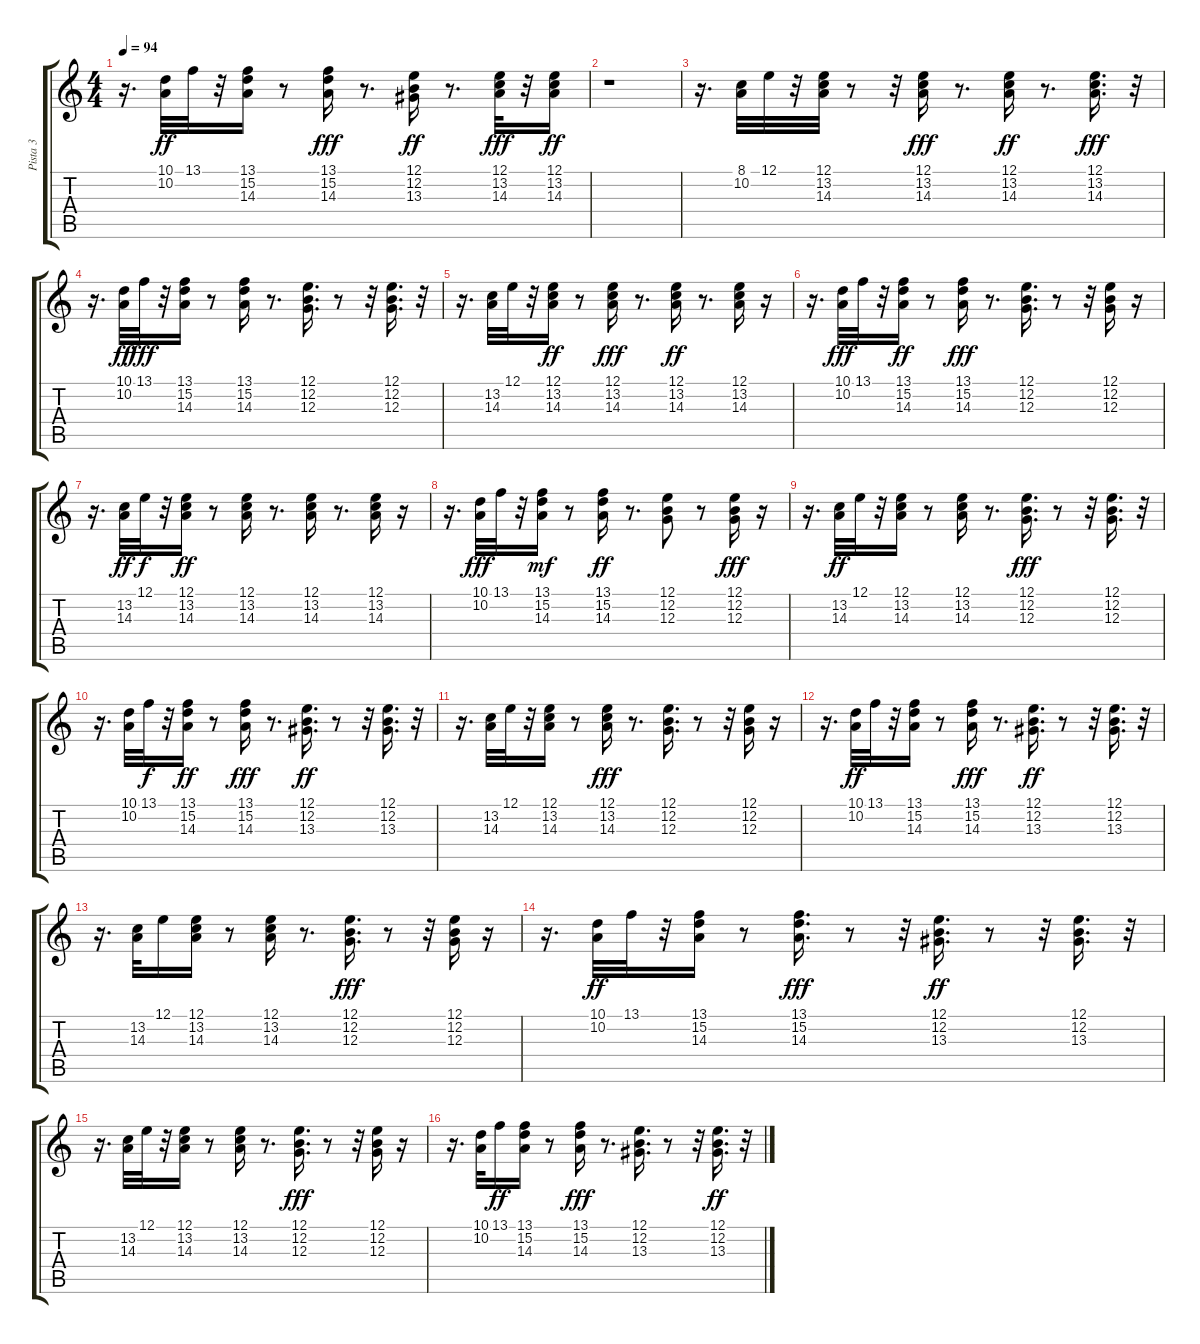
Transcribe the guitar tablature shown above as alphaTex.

\track ("Pista 3" "Pista 3") {instrument drawbarorgan}
\staff {score tabs}
\tuning (E4 B3 G3 D3 A2 E2) {hide}
\ts (4 4)
\tempo 94
\clef g2
\ks c
r.16{d dy fff} (10.1 10.2).32{dy ff} 13.1.32 r.32 (13.1 15.2 14.3).16 r.8 (13.1 15.2 14.3).16{dy fff} r.8{d} (12.1 12.2 13.3).16{dy ff} r.8{d} (12.1 13.2 14.3).32{dy fff} r.32 (12.1 13.2 14.3).16{dy ff} |
r.1 |
r.16{d} (8.1 10.2).32 12.1.32 r.32 (12.1 13.2 14.3).32 r.8 r.32 (12.1 13.2 14.3).16{dy fff} r.8{d} (12.1 13.2 14.3).16{dy ff} r.8{d} (12.1 13.2 14.3).16{d dy fff} r.32 |
r.16{d} (10.1 10.2).32{dy ff} 13.1.32{dy fff} r.32 (13.1 15.2 14.3).16 r.8 (13.1 15.2 14.3).16 r.8{d} (12.1 12.2 12.3).16{d} r.8 r.32 (12.1 12.2 12.3).16{d} r.32 |
r.16{d} (13.2 14.3).32 12.1.32 r.32 (12.1 13.2 14.3).16{dy ff} r.8 (12.1 13.2 14.3).16{dy fff} r.8{d} (12.1 13.2 14.3).16{dy ff} r.8{d} (12.1 13.2 14.3).16 r.16 |
r.16{d} (10.1 10.2).32{dy fff} 13.1.32 r.32 (13.1 15.2 14.3).16{dy ff} r.8 (13.1 15.2 14.3).16{dy fff} r.8{d} (12.1 12.2 12.3).16{d} r.8 r.32 (12.1 12.2 12.3).16 r.16 |
r.16{d} (13.2 14.3).32{dy ff} 12.1.32{dy f} r.32 (12.1 13.2 14.3).16{dy ff} r.8 (12.1 13.2 14.3).16 r.8{d} (12.1 13.2 14.3).16 r.8{d} (12.1 13.2 14.3).16 r.16 |
r.16{d} (10.1 10.2).32{dy fff} 13.1.32 r.32 (13.1 15.2 14.3).16{dy mf} r.8 (13.1 15.2 14.3).16{dy ff} r.8{d} (12.1 12.2 12.3).8 r.8 (12.1 12.2 12.3).16{dy fff} r.16 |
r.16{d} (13.2 14.3).32{dy ff} 12.1.32 r.32 (12.1 13.2 14.3).16 r.8 (12.1 13.2 14.3).16 r.8{d} (12.1 12.2 12.3).16{d dy fff} r.8 r.32 (12.1 12.2 12.3).16{d} r.32 |
r.16{d} (10.1 10.2).32 13.1.32{dy f} r.32 (13.1 15.2 14.3).16{dy ff} r.8 (13.1 15.2 14.3).16{dy fff} r.8{d} (12.1 12.2 13.3).16{d dy ff} r.8 r.32 (12.1 12.2 13.3).16{d} r.32 |
r.16{d} (13.2 14.3).32 12.1.32 r.32 (12.1 13.2 14.3).16 r.8 (12.1 13.2 14.3).16{dy fff} r.8{d} (12.1 12.2 12.3).16{d} r.8 r.32 (12.1 12.2 12.3).16 r.16 |
r.16{d} (10.1 10.2).32{dy ff} 13.1.32 r.32 (13.1 15.2 14.3).16 r.8 (13.1 15.2 14.3).16{dy fff} r.8{d} (12.1 12.2 13.3).16{d dy ff} r.8 r.32 (12.1 12.2 13.3).16{d} r.32 |
r.16{d} (13.2 14.3).32 12.1.16 (12.1 13.2 14.3).16 r.8 (12.1 13.2 14.3).16 r.8{d} (12.1 12.2 12.3).16{d dy fff} r.8 r.32 (12.1 12.2 12.3).16 r.16 |
r.16{d} (10.1 10.2).32{dy ff} 13.1.32 r.32 (13.1 15.2 14.3).16 r.8 (13.1 15.2 14.3).16{d dy fff} r.8 r.32 (12.1 12.2 13.3).16{d dy ff} r.8 r.32 (12.1 12.2 13.3).16{d} r.32 |
r.16{d} (13.2 14.3).32 12.1.32 r.32 (12.1 13.2 14.3).16 r.8 (12.1 13.2 14.3).16 r.8{d} (12.1 12.2 12.3).16{d dy fff} r.8 r.32 (12.1 12.2 12.3).16 r.16 |
r.16{d} (10.1 10.2).32 13.1.16{dy ff} (13.1 15.2 14.3).16 r.8 (13.1 15.2 14.3).16{dy fff} r.8{d} (12.1 12.2 13.3).16{d} r.8 r.32 (12.1 12.2 13.3).16{d dy ff} r.32
